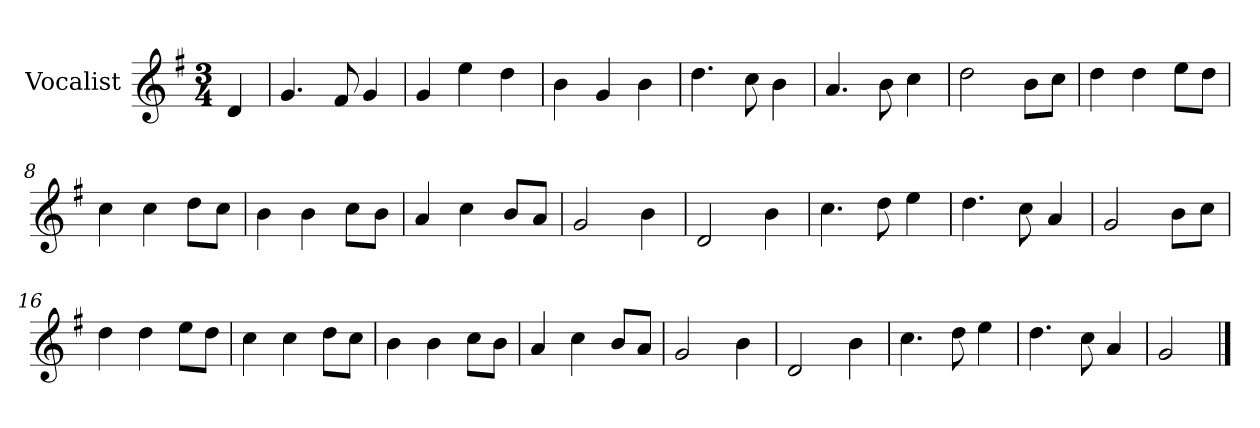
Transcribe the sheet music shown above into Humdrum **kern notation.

**kern
*part1
*staff1
*I"Vocalist
*k[f#]
*G:
*M3/4
=
4d
=1
4.g
8f#
4g
=2
4g
4ee
4dd
=3
4b
4g
4b
=4
4.dd
8cc
4b
=5
4.a
8b
4cc
=6
2dd
8bL
8ccJ
=7
4dd
4dd
8eeL
8ddJ
=8
4cc
4cc
8ddL
8ccJ
=9
4b
4b
8ccL
8bJ
=10
4a
4cc
8bL
8aJ
=11
2g
4b
=12
2d
4b
=13
4.cc
8dd
4ee
=14
4.dd
8cc
4a
=15
2g
8bL
8ccJ
=16
4dd
4dd
8eeL
8ddJ
=17
4cc
4cc
8ddL
8ccJ
=18
4b
4b
8ccL
8bJ
=19
4a
4cc
8bL
8aJ
=20
2g
4b
=21
2d
4b
=22
4.cc
8dd
4ee
=23
4.dd
8cc
4a
=24
2g
==
*-
